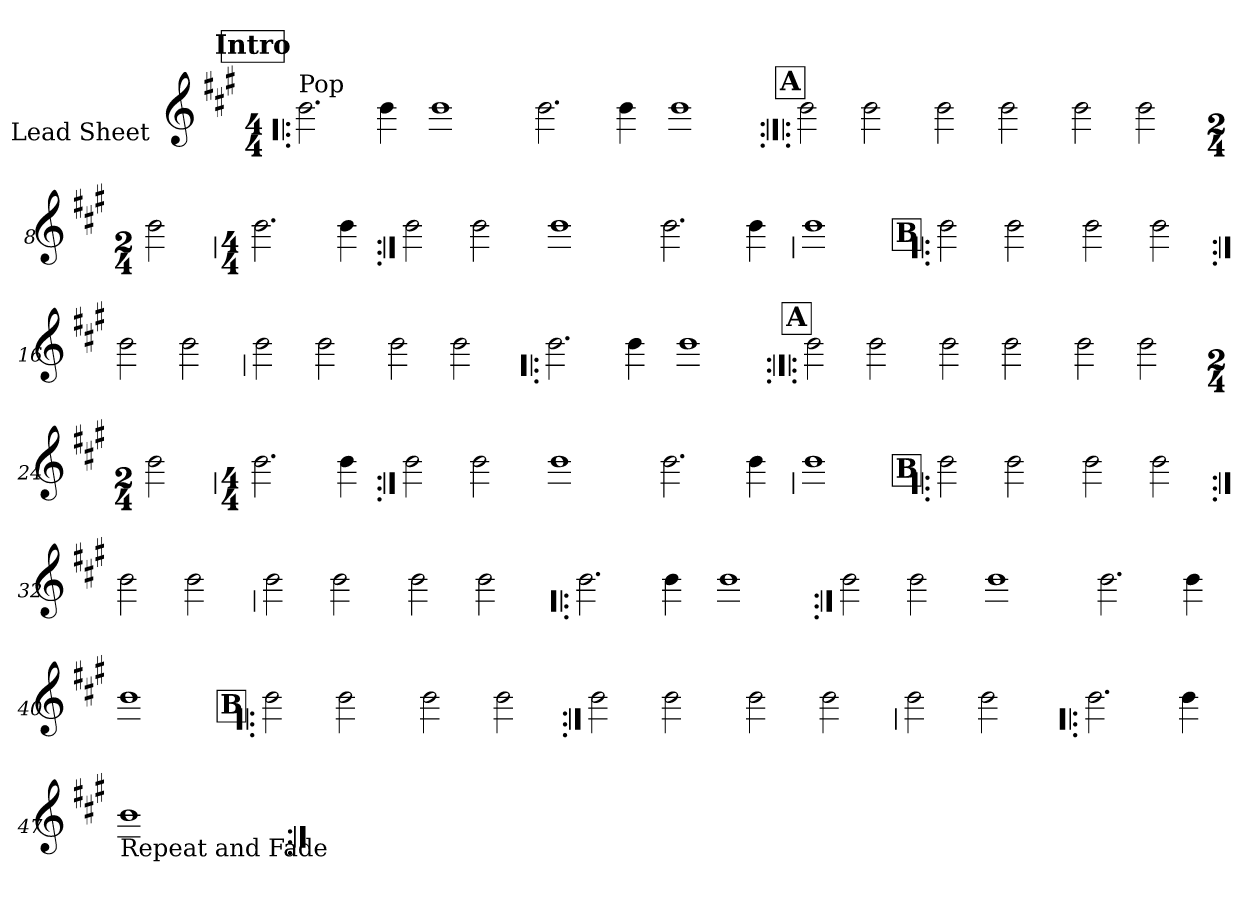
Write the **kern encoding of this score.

**kern
*part1
*staff1
*I"Lead Sheet
*stria0
*clefG2
*k[f#c#g#]
*A:
*M4/4
*MM95
!!LO:REH:place=s1:a:t=Intro
=1!|:
!LO:TX:a:t=Pop
2.b
4b
=2-
1b
=3-
2.b
4b
=4-
1b
!!LO:LB:g=z
!!LO:REH:place=s1:a:t=A
=5:|!|:
2b
2b
=6-
2b
2b
=7-
2b
2b
=8-
*M2/4
2b
!!LO:LB:g=z
=9
*M4/4
2.b
4b
=10:|!
2b
2b
=11-
1b
=12-
2.b
4b
!!LO:LB:g=z
=13
1b
!!LO:REH:place=s1:a:t=B
=14!|:
2b
2b
=15-
2b
2b
=16:|!
2b
2b
!!LO:LB:g=z
=17
2b
2b
=18-
2b
2b
=19!|:
2.b
4b
=20-
1b
!!LO:LB:g=z
!!LO:REH:place=s1:a:t=A
=21:|!|:
2b
2b
=22-
2b
2b
=23-
2b
2b
=24-
*M2/4
2b
!!LO:LB:g=z
=25
*M4/4
2.b
4b
=26:|!
2b
2b
=27-
1b
=28-
2.b
4b
!!LO:LB:g=z
=29
1b
!!LO:REH:place=s1:a:t=B
=30!|:
2b
2b
=31-
2b
2b
=32:|!
2b
2b
!!LO:LB:g=z
=33
2b
2b
=34-
2b
2b
=35!|:
2.b
4b
=36-
1b
!!LO:LB:g=z
=37:|!
2b
2b
=38-
1b
=39-
2.b
4b
=40-
1b
!!LO:LB:g=z
!!LO:REH:place=s1:a:t=B
=41!|:
2b
2b
=42-
2b
2b
=43:|!
2b
2b
=44-
2b
2b
!!LO:LB:g=z
=45
2b
2b
=46!|:
2.b
4b
=47-
!LO:TX:b:t=Repeat and Fade
1b
=:|!
*-
